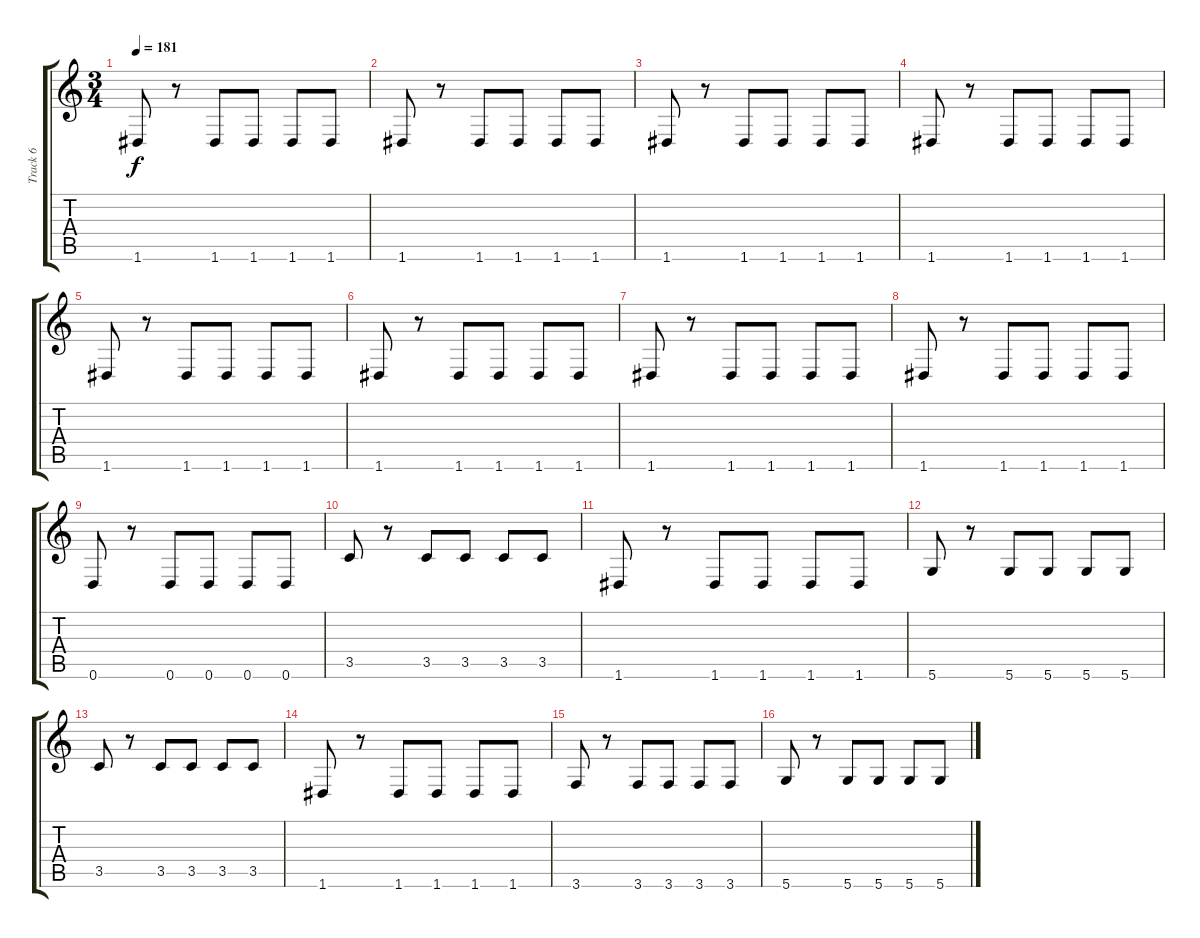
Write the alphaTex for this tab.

\track ("Track 6" "Track 6") {instrument electricbassfinger}
\staff {score tabs}
\tuning (E4 B3 G3 D3 A2 D2) {hide}
\ts (3 4)
\tempo 181
\clef g2
\ks c
1.6.8{dy f} r.8 1.6.8 1.6.8 1.6.8 1.6.8 |
1.6.8 r.8 1.6.8 1.6.8 1.6.8 1.6.8 |
1.6.8 r.8 1.6.8 1.6.8 1.6.8 1.6.8 |
1.6.8 r.8 1.6.8 1.6.8 1.6.8 1.6.8 |
1.6.8 r.8 1.6.8 1.6.8 1.6.8 1.6.8 |
1.6.8 r.8 1.6.8 1.6.8 1.6.8 1.6.8 |
1.6.8 r.8 1.6.8 1.6.8 1.6.8 1.6.8 |
1.6.8 r.8 1.6.8 1.6.8 1.6.8 1.6.8 |
0.6.8 r.8 0.6.8 0.6.8 0.6.8 0.6.8 |
3.5.8 r.8 3.5.8 3.5.8 3.5.8 3.5.8 |
1.6.8 r.8 1.6.8 1.6.8 1.6.8 1.6.8 |
5.6.8 r.8 5.6.8 5.6.8 5.6.8 5.6.8 |
3.5.8 r.8 3.5.8 3.5.8 3.5.8 3.5.8 |
1.6.8 r.8 1.6.8 1.6.8 1.6.8 1.6.8 |
3.6.8 r.8 3.6.8 3.6.8 3.6.8 3.6.8 |
5.6.8 r.8 5.6.8 5.6.8 5.6.8 5.6.8
